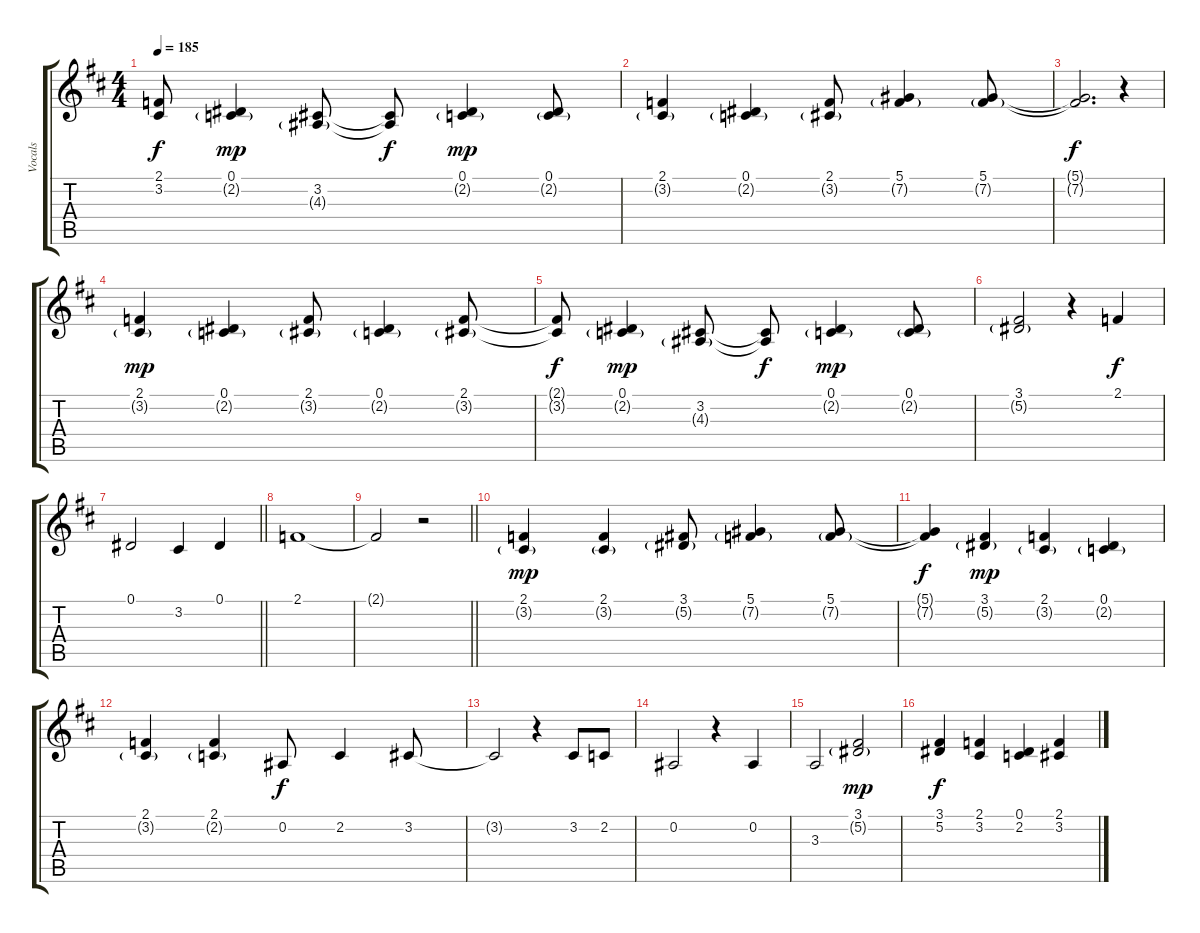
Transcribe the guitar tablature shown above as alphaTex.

\track ("Vocals" "Vocals") {instrument oboe}
\staff {score tabs}
\tuning (Eb4 Bb3 Gb3 Db3 Ab2 Eb2) {hide}
\ts (4 4)
\tempo 185
\clef g2
\ks d
(2.1{t} 3.2{t}).8{dy f} (0.1 2.2{g}).4{dy mp} (3.2 4.3{g}).8 (3.2{t} 4.3{t}).8{dy f} (0.1 2.2{g}).4{dy mp} (0.1 2.2{g}).8 |
(2.1 3.2{g}).4 (0.1 2.2{g}).4 (2.1 3.2{g}).8 (5.1 7.2{g}).4 (5.1 7.2{g}).8 |
(5.1{t} 7.2{t}).2{d dy f} r.4 |
(2.1 3.2{g}).4{dy mp} (0.1 2.2{g}).4 (2.1 3.2{g}).8 (0.1 2.2{g}).4 (2.1 3.2{g}).8 |
(2.1{t} 3.2{t}).8{dy f} (0.1 2.2{g}).4{dy mp} (3.2 4.3{g}).8 (3.2{t} 4.3{t}).8{dy f} (0.1 2.2{g}).4{dy mp} (0.1 2.2{g}).8 |
(3.1 5.2{g}).2 r.4 2.1.4{dy f} |
\barLineRight lightlight
0.1.2 3.2.4 0.1.4 |
2.1.1 |
\barLineRight lightlight
2.1{t}.2 r.2 |
(2.1 3.2{g}).4{dy mp} (2.1 3.2{g}).4 (3.1 5.2{g}).8 (5.1 7.2{g}).4 (5.1 7.2{g}).8 |
(5.1{t} 7.2{t}).4{dy f} (3.1 5.2{g}).4{dy mp} (2.1 3.2{g}).4 (0.1 2.2{g}).4 |
(2.1 3.2{g}).4 (2.1 2.2{g}).4 0.2.8{dy f} 2.2.4 3.2.8 |
3.2{t}.2 r.4 3.2.8 2.2.8 |
0.2.2 r.4 0.2.4 |
3.3.2 (3.1 5.2{g}).2{dy mp} |
(3.1 5.2).4{dy f} (2.1 3.2).4 (0.1 2.2).4 (2.1 3.2{sl}).4
